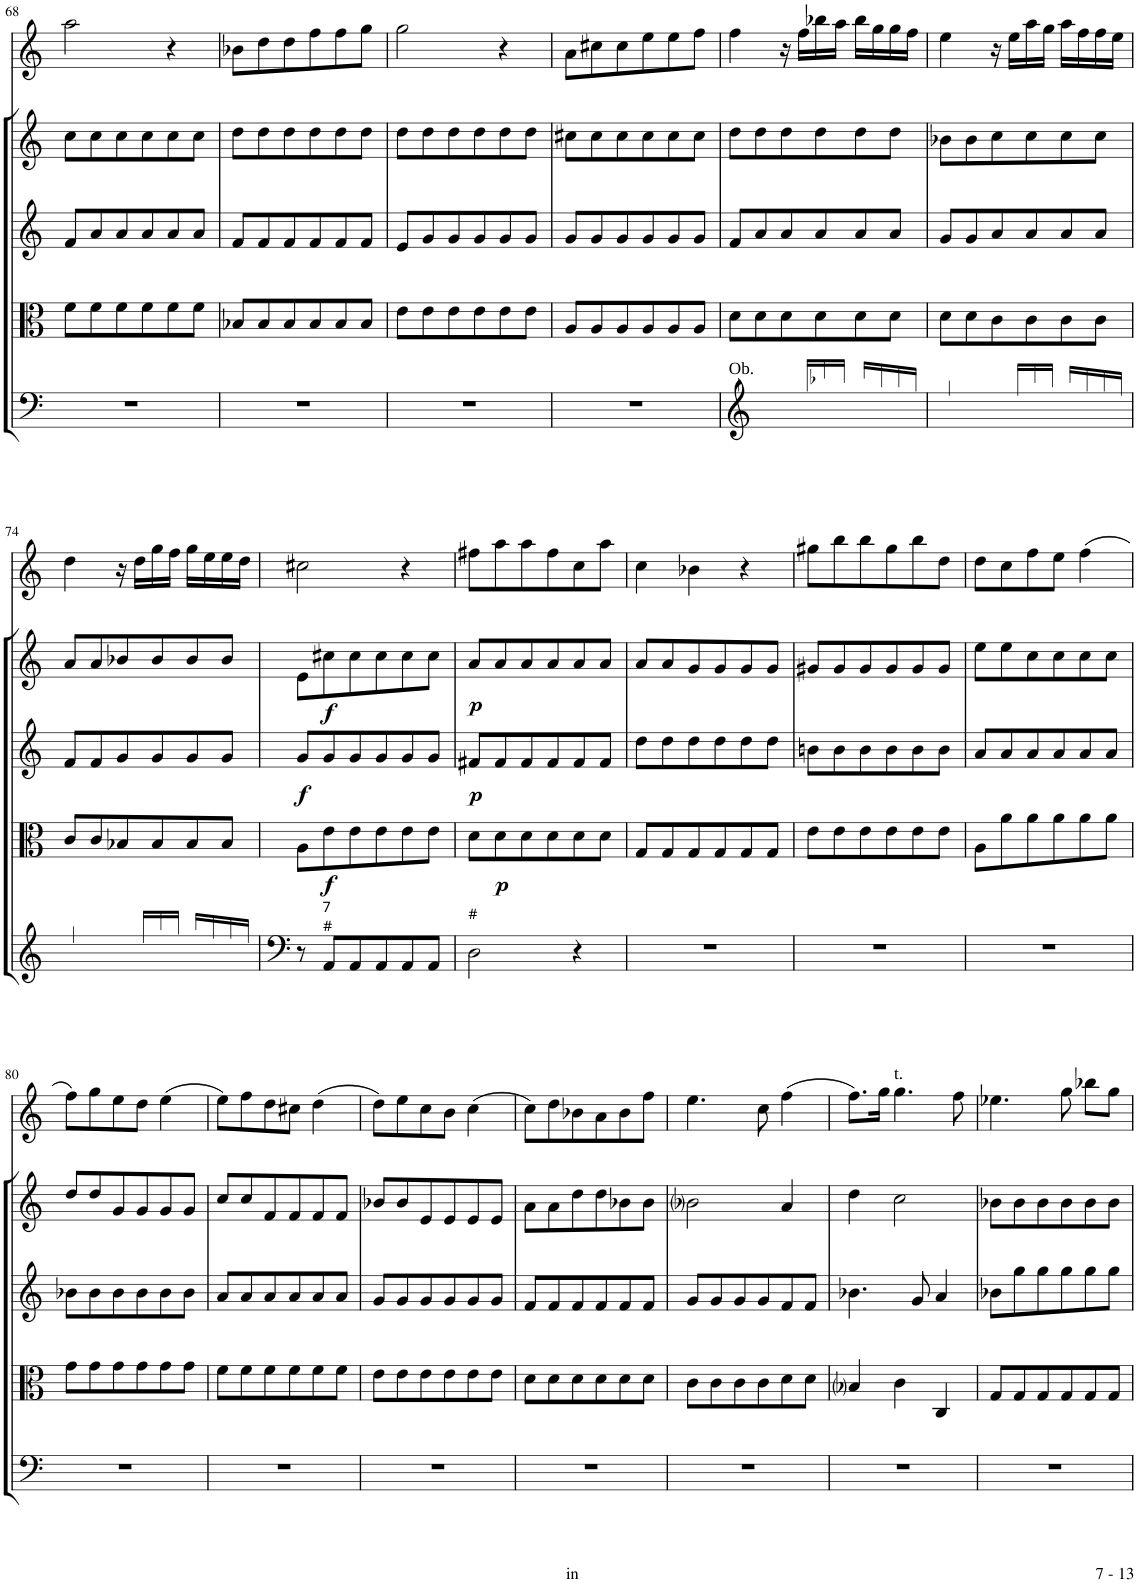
**kern	**kern	**dynam	**kern	**dynam	**kern	**dynam	**kern
*part5	*part4	*part4	*part3	*part3	*part2	*part2	*part1
*staff5	*staff4	*staff4	*staff3	*staff3	*staff2	*staff2	*staff1
*I"Organo  e Violoncello	*I"Alto Viola	*	*I"Violino Secondo	*	*I"Violino Primo	*	*I"Oboe
*	*I'Vla	*	*I'Vln	*	*I'Vln	*	*I'Ob
!!LO:PB:g=z
*clefF4	*clefC3	*	*clefG2	*	*clefG2	*	*clefG2
*k[]	*k[]	*	*k[]	*	*k[]	*	*k[]
*M3/4	*M3/4	*	*M3/4	*	*M3/4	*	*M3/4
=68	=68	=68	=68	=68	=68	=68	=68
2.r	8f\L	.	8f/L	.	8cc\L	.	2aa\
.	8f\	.	8a/	.	8cc\	.	.
.	8f\	.	8a/	.	8cc\	.	.
.	8f\	.	8a/	.	8cc\	.	.
.	8f\	.	8a/	.	8cc\	.	4r
.	8f\J	.	8a/J	.	8cc\J	.	.
=69	=69	=69	=69	=69	=69	=69	=69
2.r	8B-X/L	.	8f/L	.	8dd\L	.	8b-X\L
.	8B-/	.	8f/	.	8dd\	.	8dd\
.	8B-/	.	8f/	.	8dd\	.	8dd\
.	8B-/	.	8f/	.	8dd\	.	8ff\
.	8B-/	.	8f/	.	8dd\	.	8ff\
.	8B-/J	.	8f/J	.	8dd\J	.	8gg\J
=70	=70	=70	=70	=70	=70	=70	=70
2.r	8e\L	.	8e/L	.	8dd\L	.	2gg\
.	8e\	.	8g/	.	8dd\	.	.
.	8e\	.	8g/	.	8dd\	.	.
.	8e\	.	8g/	.	8dd\	.	.
.	8e\	.	8g/	.	8dd\	.	4r
.	8e\J	.	8g/J	.	8dd\J	.	.
=71	=71	=71	=71	=71	=71	=71	=71
2.r	8A/L	.	8g/L	.	8cc#X\L	.	8a\L
.	8A/	.	8g/	.	8cc#\	.	8cc#X\
.	8A/	.	8g/	.	8cc#\	.	8cc#\
.	8A/	.	8g/	.	8cc#\	.	8ee\
.	8A/	.	8g/	.	8cc#\	.	8ee\
.	8A/J	.	8g/J	.	8cc#\J	.	8ff\J
=72	=72	=72	=72	=72	=72	=72	=72
!LO:TX:a:t=Ob.	!	!	!	!	!	!	!
4ff!/	8d\L	.	8f/L	.	8dd\L	.	4ff\
.	8d\	.	8a/	.	8dd\	.	.
16ryy	8d\	.	8a/	.	8dd\	.	16r
16ff!/LL	.	.	.	.	.	.	16ff\LL
16bb-X!/	8d\	.	8a/	.	8dd\	.	16bb-X\
16aa!/JJ	.	.	.	.	.	.	16aa\JJ
16bb-!/LL	8d\	.	8a/	.	8dd\	.	16bb-\LL
16gg!/	.	.	.	.	.	.	16gg\
16gg!/	8d\J	.	8a/J	.	8dd\J	.	16gg\
16ff!/JJ	.	.	.	.	.	.	16ff\JJ
=73	=73	=73	=73	=73	=73	=73	=73
4ee!/	8d\L	.	8g/L	.	8b-X\L	.	4ee\
.	8d\	.	8g/	.	8b-\	.	.
16ryy	8c\	.	8a/	.	8cc\	.	16r
16ee!/LL	.	.	.	.	.	.	16ee\LL
16aa!/	8c\	.	8a/	.	8cc\	.	16aa\
16gg!/JJ	.	.	.	.	.	.	16gg\JJ
16aa!/LL	8c\	.	8a/	.	8cc\	.	16aa\LL
16ff!/	.	.	.	.	.	.	16ff\
16ff!/	8c\J	.	8a/J	.	8cc\J	.	16ff\
16ee!/JJ	.	.	.	.	.	.	16ee\JJ
!!LO:LB:g=z
=74	=74	=74	=74	=74	=74	=74	=74
4dd!/	8c/L	.	8f/L	.	8a/L	.	4dd\
.	8c/	.	8f/	.	8a/	.	.
16ryy	8B-X/	.	8g/	.	8b-X/	.	16r
16dd!/LL	.	.	.	.	.	.	16dd\LL
16gg!/	8B-/	.	8g/	.	8b-/	.	16gg\
16ff!/JJ	.	.	.	.	.	.	16ff\JJ
16gg!/LL	8B-/	.	8g/	.	8b-/	.	16gg\LL
16ee!/	.	.	.	.	.	.	16ee\
16ee!/	8B-/J	.	8g/J	.	8b-/J	.	16ee\
16dd!/JJ	.	.	.	.	.	.	16dd\JJ
=75	=75	=75	=75	=75	=75	=75	=75
!	!	!	!	!LO:DY:b	!	!	!
8r	8A\L	.	8g/L	f	8e\L	.	2cc#X\
!LO:TX:a:t=7	!	!	!	!	!	!	!
!LO:TX:a:t=#	!	!	!	!	!	!	!
!	!	!LO:DY:b	!	!	!	!LO:DY:b	!
8AA/L	8e\	f	8g/	.	8cc#X\	f	.
8AA/	8e\	.	8g/	.	8cc#\	.	.
8AA/	8e\	.	8g/	.	8cc#\	.	.
8AA/	8e\	.	8g/	.	8cc#\	.	4r
8AA/J	8e\J	.	8g/J	.	8cc#\J	.	.
=76	=76	=76	=76	=76	=76	=76	=76
!LO:TX:a:t=#	!	!	!	!	!	!	!
!	!	!	!	!LO:DY:b	!	!LO:DY:b	!
2D\	8d\L	.	8f#X/L	p	8a/L	p	8ff#X\L
!	!	!LO:DY:b	!	!	!	!	!
.	8d\	p	8f#/	.	8a/	.	8aa\
.	8d\	.	8f#/	.	8a/	.	8aa\
.	8d\	.	8f#/	.	8a/	.	8ff#\
4r	8d\	.	8f#/	.	8a/	.	8cc\
.	8d\J	.	8f#/J	.	8a/J	.	8aa\J
=77	=77	=77	=77	=77	=77	=77	=77
2.r	8G/L	.	8dd\L	.	8a/L	.	4cc\
.	8G/	.	8dd\	.	8a/	.	.
.	8G/	.	8dd\	.	8g/	.	4b-X\
.	8G/	.	8dd\	.	8g/	.	.
.	8G/	.	8dd\	.	8g/	.	4r
.	8G/J	.	8dd\J	.	8g/J	.	.
=78	=78	=78	=78	=78	=78	=78	=78
2.r	8e\L	.	8bn\L	.	8g#X/L	.	8gg#X\L
.	8e\	.	8b\	.	8g#/	.	8bb\
.	8e\	.	8b\	.	8g#/	.	8bb\
.	8e\	.	8b\	.	8g#/	.	8gg#\
.	8e\	.	8b\	.	8g#/	.	8bb\
.	8e\J	.	8b\J	.	8g#/J	.	8dd\J
=79	=79	=79	=79	=79	=79	=79	=79
2.r	8A\L	.	8a/L	.	8ee\L	.	8dd\L
.	8a\	.	8a/	.	8ee\	.	8cc\
.	8a\	.	8a/	.	8cc\	.	8ff\
.	8a\	.	8a/	.	8cc\	.	8ee\J
.	8a\	.	8a/	.	8cc\	.	(4ff\
.	8a\J	.	8a/J	.	8cc\J	.	.
!!LO:LB:g=z
=80	=80	=80	=80	=80	=80	=80	=80
2.r	8g\L	.	8b-X\L	.	8dd/L	.	8ff\L)
.	8g\	.	8b-\	.	8dd/	.	8gg\
.	8g\	.	8b-\	.	8g/	.	8ee\
.	8g\	.	8b-\	.	8g/	.	8dd\J
.	8g\	.	8b-\	.	8g/	.	(4ee\
.	8g\J	.	8b-\J	.	8g/J	.	.
=81	=81	=81	=81	=81	=81	=81	=81
2.r	8f\L	.	8a/L	.	8cc/L	.	8ee\L)
.	8f\	.	8a/	.	8cc/	.	8ff\
.	8f\	.	8a/	.	8f/	.	8dd\
.	8f\	.	8a/	.	8f/	.	8cc#X\J
.	8f\	.	8a/	.	8f/	.	(4dd\
.	8f\J	.	8a/J	.	8f/J	.	.
=82	=82	=82	=82	=82	=82	=82	=82
2.r	8e\L	.	8g/L	.	8b-X/L	.	8dd\L)
.	8e\	.	8g/	.	8b-/	.	8ee\
.	8e\	.	8g/	.	8e/	.	8cc\
.	8e\	.	8g/	.	8e/	.	8b\J
.	8e\	.	8g/	.	8e/	.	(4cc\
.	8e\J	.	8g/J	.	8e/J	.	.
=83	=83	=83	=83	=83	=83	=83	=83
2.r	8d\L	.	8f/L	.	8a\L	.	8cc\L)
.	8d\	.	8f/	.	8a\	.	8dd\
.	8d\	.	8f/	.	8dd\	.	8b-X\
.	8d\	.	8f/	.	8dd\	.	8a\
.	8d\	.	8f/	.	8b-X\	.	8b-\
.	8d\J	.	8f/J	.	8b-\J	.	8ff\J
=84	=84	=84	=84	=84	=84	=84	=84
2.r	8c\L	.	8g/L	.	2b-i\	.	4.ee\
.	8c\	.	8g/	.	.	.	.
.	8c\	.	8g/	.	.	.	.
.	8c\	.	8g/	.	.	.	8cc\
.	8d\	.	8f/	.	4a/	.	(4ff\
.	8d\J	.	8f/J	.	.	.	.
=85	=85	=85	=85	=85	=85	=85	=85
2.r	4B-i/	.	4.b-X\	.	4dd\	.	8.ff\L)
.	.	.	.	.	.	.	16gg\Jk
!	!	!	!	!	!	!	!LO:TX:a:t=t.
.	4c\	.	.	.	2cc\	.	4.gg\
.	.	.	8g/	.	.	.	.
.	4C/	.	4a/	.	.	.	.
.	.	.	.	.	.	.	8ff\
=86	=86	=86	=86	=86	=86	=86	=86
2.r	8G/L	.	8b-X\L	.	8b-X\L	.	4.ee-X\
.	8G/	.	8gg\	.	8b-\	.	.
.	8G/	.	8gg\	.	8b-\	.	.
.	8G/	.	8gg\	.	8b-\	.	8gg\
.	8G/	.	8gg\	.	8b-\	.	8bb-X\L
.	8G/J	.	8gg\J	.	8b-\J	.	8gg\J
=	=	=	=	=	=	=	=
*-	*-	*-	*-	*-	*-	*-	*-
